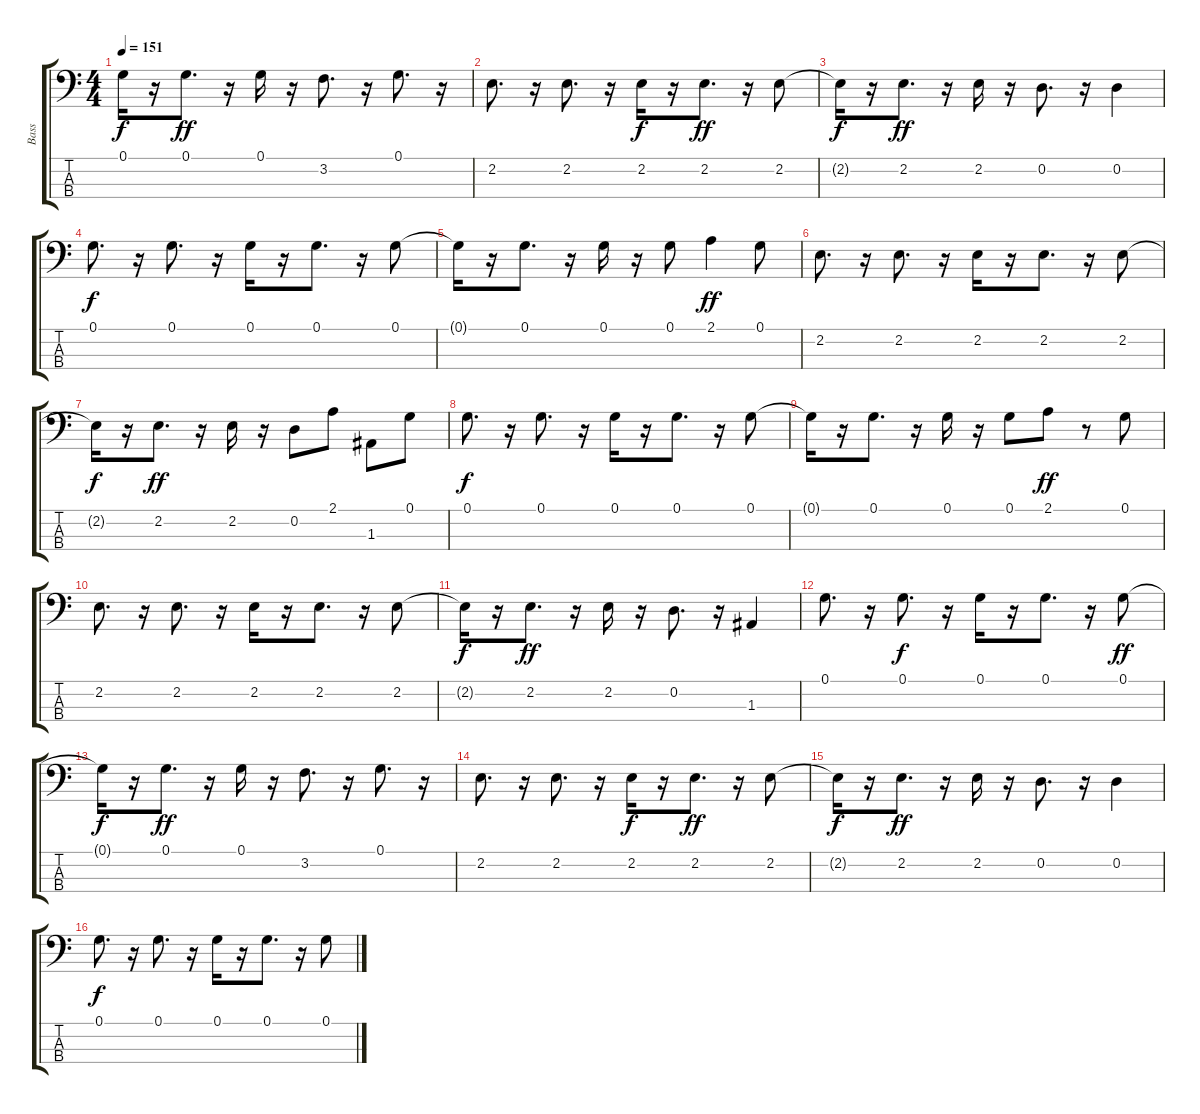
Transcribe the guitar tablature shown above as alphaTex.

\track ("Bass" "Bass") {instrument electricbassfinger}
\staff {score tabs}
\tuning (G2 D2 A1 E1) {hide}
\ts (4 4)
\tempo 151
\clef f4
\ks c
0.1{t}.16{dy f} r.16 0.1.8{d dy ff} r.16 0.1.16 r.16 3.2.8{d} r.16 0.1.8{d} r.16 |
2.2.8{d} r.16 2.2.8{d} r.16 2.2.16{dy f} r.16 2.2.8{d dy ff} r.16 2.2.8 |
2.2{t}.16{dy f} r.16 2.2.8{d dy ff} r.16 2.2.16 r.16 0.2.8{d} r.16 0.2.4 |
0.1.8{d dy f} r.16 0.1.8{d} r.16 0.1.16 r.16 0.1.8{d} r.16 0.1.8 |
0.1{t}.16 r.16 0.1.8{d} r.16 0.1.16 r.16 0.1.8 2.1.4{dy ff} 0.1.8 |
2.2.8{d} r.16 2.2.8{d} r.16 2.2.16 r.16 2.2.8{d} r.16 2.2.8 |
2.2{t}.16{dy f} r.16 2.2.8{d dy ff} r.16 2.2.16 r.16 0.2.8 2.1.8 1.3.8 0.1.8 |
0.1.8{d dy f} r.16 0.1.8{d} r.16 0.1.16 r.16 0.1.8{d} r.16 0.1.8 |
0.1{t}.16 r.16 0.1.8{d} r.16 0.1.16 r.16 0.1.8 2.1.8{dy ff} r.8 0.1.8 |
2.2.8{d} r.16 2.2.8{d} r.16 2.2.16 r.16 2.2.8{d} r.16 2.2.8 |
2.2{t}.16{dy f} r.16 2.2.8{d dy ff} r.16 2.2.16 r.16 0.2.8{d} r.16 1.3.4 |
0.1.8{d} r.16 0.1.8{d dy f} r.16 0.1.16 r.16 0.1.8{d} r.16 0.1.8{dy ff} |
0.1{t}.16{dy f} r.16 0.1.8{d dy ff} r.16 0.1.16 r.16 3.2.8{d} r.16 0.1.8{d} r.16 |
2.2.8{d} r.16 2.2.8{d} r.16 2.2.16{dy f} r.16 2.2.8{d dy ff} r.16 2.2.8 |
2.2{t}.16{dy f} r.16 2.2.8{d dy ff} r.16 2.2.16 r.16 0.2.8{d} r.16 0.2.4 |
0.1.8{d dy f} r.16 0.1.8{d} r.16 0.1.16 r.16 0.1.8{d} r.16 0.1.8
